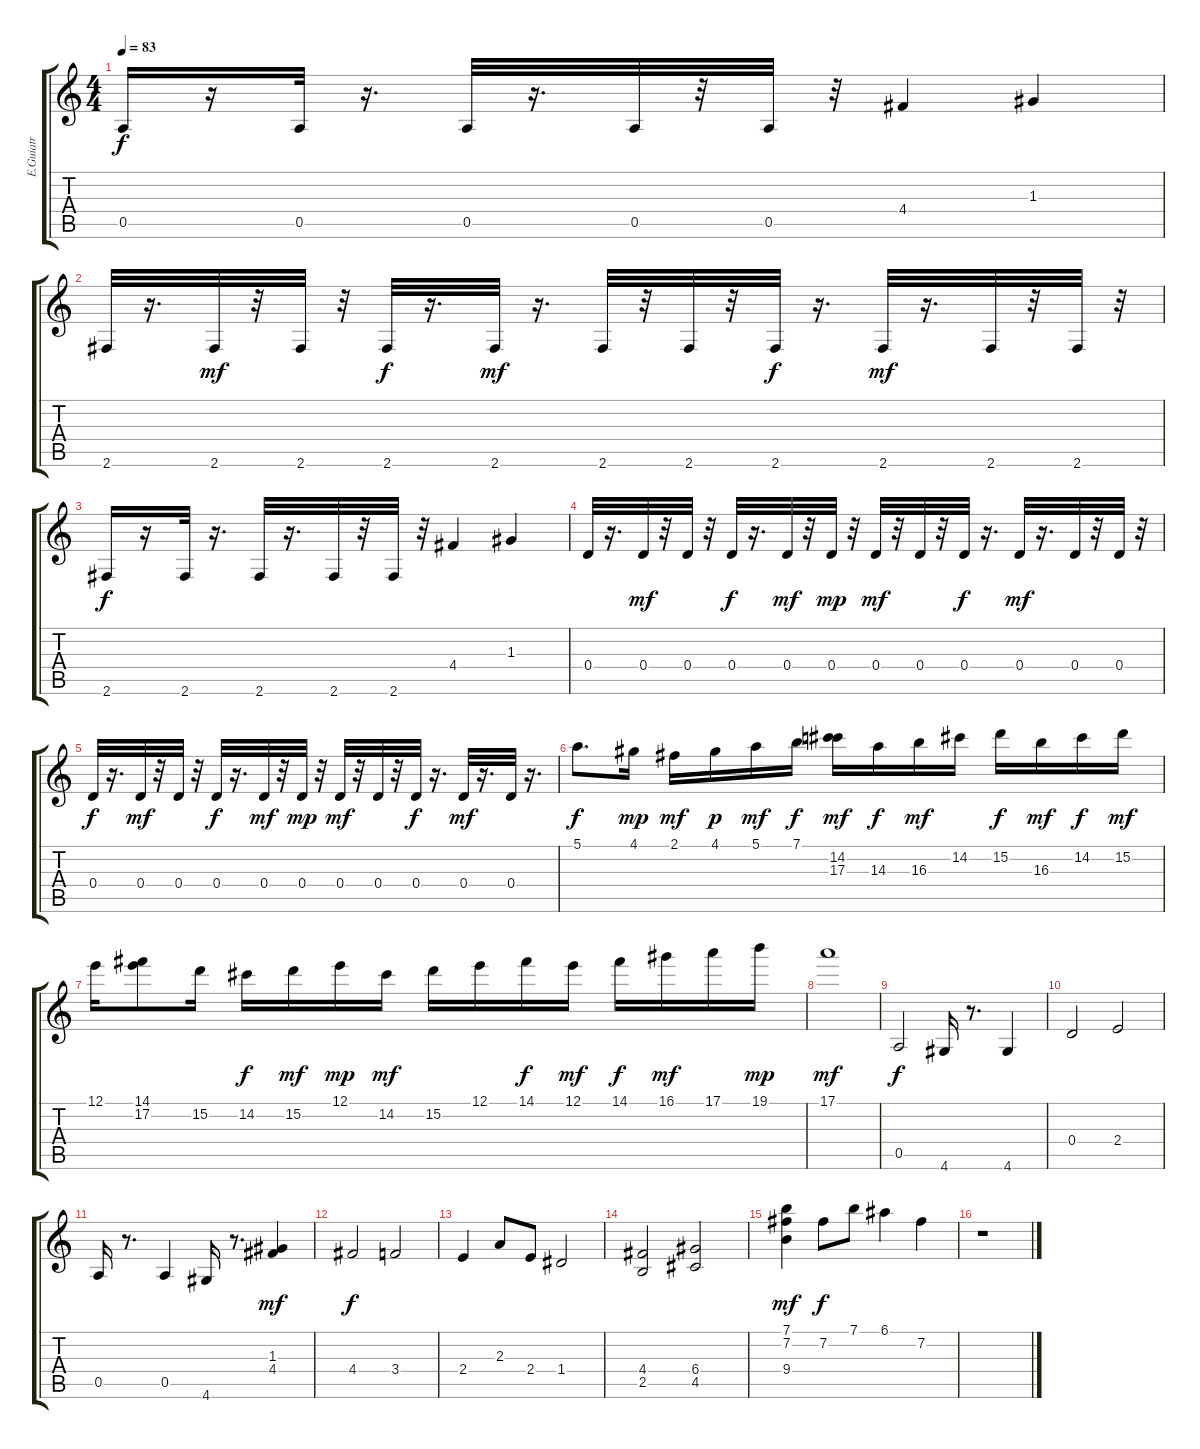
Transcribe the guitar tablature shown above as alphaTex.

\track ("E.Guiatr" "E.Guiatr") {instrument distortionguitar}
\staff {score tabs}
\tuning (E4 B3 G3 D3 A2 E2) {hide}
\ts (4 4)
\tempo 83
\clef g2
\ks c
0.5.16{dy f} r.16 0.5.32 r.16{d} 0.5.32 r.16{d} 0.5.32 r.32 0.5.32 r.32 4.4.4 1.3.4 |
2.6.32 r.16{d} 2.6.32{dy mf} r.32 2.6.32 r.32 2.6.32{dy f} r.16{d} 2.6.32{dy mf} r.16{d} 2.6.32 r.32 2.6.32 r.32 2.6.32{dy f} r.16{d} 2.6.32{dy mf} r.16{d} 2.6.32 r.32 2.6.32 r.32 |
2.6.16{dy f} r.16 2.6.32 r.16{d} 2.6.32 r.16{d} 2.6.32 r.32 2.6.32 r.32 4.4.4 1.3.4 |
0.4.32 r.16{d} 0.4.32{dy mf} r.32 0.4.32 r.32 0.4.32{dy f} r.16{d} 0.4.32{dy mf} r.32 0.4.32{dy mp} r.32 0.4.32{dy mf} r.32 0.4.32 r.32 0.4.32{dy f} r.16{d} 0.4.32{dy mf} r.16{d} 0.4.32 r.32 0.4.32 r.32 |
0.4.32{dy f} r.16{d} 0.4.32{dy mf} r.32 0.4.32 r.32 0.4.32{dy f} r.16{d} 0.4.32{dy mf} r.32 0.4.32{dy mp} r.32 0.4.32{dy mf} r.32 0.4.32 r.32 0.4.32{dy f} r.16{d} 0.4.32{dy mf} r.16{d} 0.4.32 r.16{d} |
5.1.8{d dy f} 4.1.16{dy mp} 2.1.16{dy mf} 4.1.16{dy p} 5.1.16{dy mf} 7.1.16{dy f} (14.2 17.3).16{dy mf} 14.3.16{dy f} 16.3.16{dy mf} 14.2.16 15.2.16{dy f} 16.3.16{dy mf} 14.2.16{dy f} 15.2.16{dy mf} |
12.1.16 (14.1 17.2).8 15.2.16 14.2.16{dy f} 15.2.16{dy mf} 12.1.16{dy mp} 14.2.16{dy mf} 15.2.16 12.1.16 14.1.16{dy f} 12.1.16{dy mf} 14.1.16{dy f} 16.1.16{dy mf} 17.1.16 19.1.16{dy mp} |
17.1.1{dy mf} |
0.5.2{dy f} 4.6.16 r.8{d} 4.6.4 |
0.4.2 2.4.2 |
0.5.16 r.8{d} 0.5.4 4.6.16 r.8{d} (1.3 4.4).4{dy mf} |
4.4.2{dy f} 3.4.2 |
2.4.4 2.3.8 2.4.8 1.4.2 |
(4.4 2.5).2 (6.4 4.5).2 |
(7.1 7.2 9.4).4{dy mf} 7.2.8{dy f} 7.1.8 6.1.4 7.2.4 |
r.1
